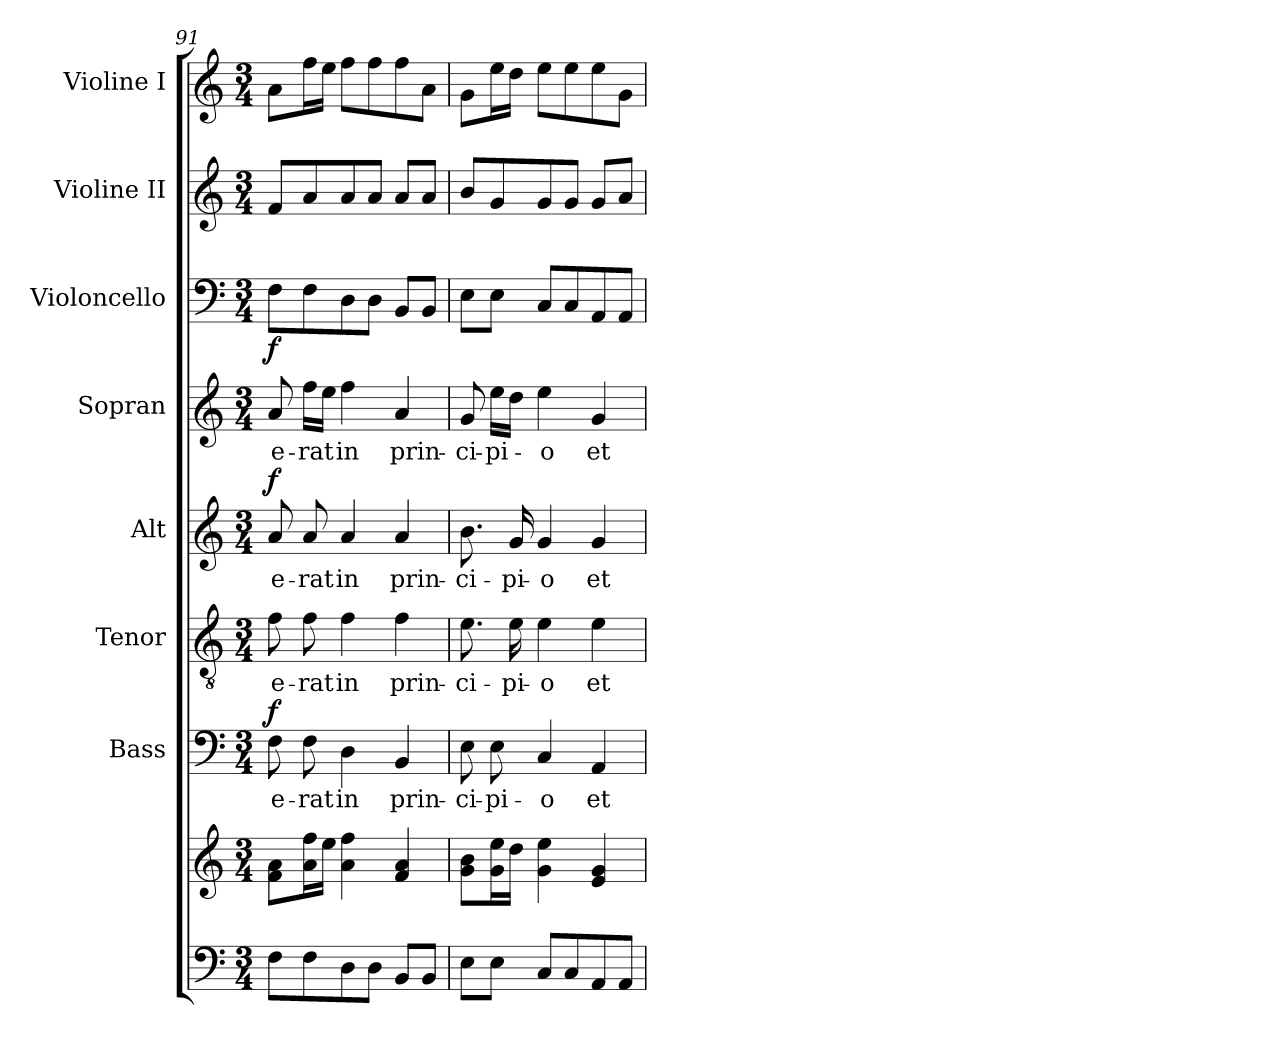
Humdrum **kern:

**kern	**kern	**kern	**text	**dynam	**kern	**text	**kern	**text	**dynam	**kern	**text	**kern	**dynam	**kern	**kern
*part8	*part8	*part7	*part7	*part7	*part6	*part6	*part5	*part5	*part5	*part4	*part4	*part3	*part3	*part2	*part1
*staff9	*staff8	*staff7	*staff7	*staff7	*staff6	*staff6	*staff5	*staff5	*staff5	*staff4	*staff4	*staff3	*staff3	*staff2	*staff1
*	*	*I"Bass	*	*	*I"Tenor	*	*I"Alt	*	*	*I"Sopran	*	*I"Violoncello	*	*I"Violine II	*I"Violine I
*	*	*I'B.	*	*	*I'T.	*	*I'A.	*	*	*I'S.	*	*I'Vc.	*	*I'Vl. II	*I'Vl. I
*clefF4	*clefG2	*clefF4	*	*	*clefGv2	*	*clefG2	*	*	*clefG2	*	*clefF4	*	*clefG2	*clefG2
*	*	*	*	*	*	*	*	*	*	*	*	*ITrd7c12	*	*	*
*k[]	*k[]	*k[]	*	*	*k[]	*	*k[]	*	*	*k[]	*	*k[]	*	*k[]	*k[]
*C:	*C:	*C:	*	*	*C:	*	*C:	*	*	*C:	*	*C:	*	*C:	*C:
*M3/4	*M3/4	*M3/4	*	*	*M3/4	*	*M3/4	*	*	*M3/4	*	*M3/4	*	*M3/4	*M3/4
=91	=91	=91	=91	=91	=91	=91	=91	=91	=91	=91	=91	=91	=91	=91	=91
!	!	!	!LO:LY:b	!LO:DY:a	!	!LO:LY:b	!	!LO:LY:b	!LO:DY:a	!	!LO:LY:b	!	!LO:DY:b	!	!
8F\L	8f\ 8a\L	8F\	e-	f	8f\	e-	8a/	e-	f	8a/	e-	8FF\L	f	8f/L	8a\L
!	!	!	!LO:LY:b	!	!	!LO:LY:b	!	!LO:LY:b	!	!	!LO:LY:b	!	!	!	!
8F\	16a\ 16ff\L	8F\	-rat	.	8f\	-rat	8a/	-rat	.	16ff\LL	-rat	8FF\	.	8a/	16ff\L
.	16ee\JJ	.	.	.	.	.	.	.	.	16ee\JJ	.	.	.	.	16ee\JJ
!	!	!	!LO:LY:b	!	!	!LO:LY:b	!	!LO:LY:b	!	!	!LO:LY:b	!	!	!	!
8D\	4a\ 4ff\	4D\	in	.	4f\	in	4a/	in	.	4ff\	in	8DD\	.	8a/	8ff\L
8D\J	.	.	.	.	.	.	.	.	.	.	.	8DD\J	.	8a/J	8ff\
!	!	!	!LO:LY:b	!	!	!LO:LY:b	!	!LO:LY:b	!	!	!LO:LY:b	!	!	!	!
8BB/L	4f/ 4a/	4BB/	prin-	.	4f\	prin-	4a/	prin-	.	4a/	prin-	8BBB/L	.	8a/L	8ff\
8BB/J	.	.	.	.	.	.	.	.	.	.	.	8BBB/J	.	8a/J	8a\J
=92	=92	=92	=92	=92	=92	=92	=92	=92	=92	=92	=92	=92	=92	=92	=92
!	!	!	!LO:LY:b	!	!	!LO:LY:b	!	!LO:LY:b	!	!	!LO:LY:b	!	!	!	!
8E\L	8g\ 8b\L	8E\	-ci-	.	8.e\	-ci-	8.b\	-ci-	.	8g/	-ci-	8EE\L	.	8b/L	8g\L
!	!	!	!LO:LY:b	!	!	!	!	!	!	!	!LO:LY:b	!	!	!	!
8E\J	16g\ 16ee\L	8E\	-pi-	.	.	.	.	.	.	16ee\LL	-pi-	8EE\J	.	8g/	16ee\L
!	!	!	!	!	!	!LO:LY:b	!	!LO:LY:b	!	!	!	!	!	!	!
.	16dd\JJ	.	.	.	16e\	-pi-	16g/	-pi-	.	16dd\JJ	.	.	.	.	16dd\JJ
!	!	!	!LO:LY:b	!	!	!LO:LY:b	!	!LO:LY:b	!	!	!LO:LY:b	!	!	!	!
8C/L	4g\ 4ee\	4C/	-o	.	4e\	-o	4g/	-o	.	4ee\	-o	8CC/L	.	8g/	8ee\L
8C/	.	.	.	.	.	.	.	.	.	.	.	8CC/	.	8g/J	8ee\
!	!	!	!LO:LY:b	!	!	!LO:LY:b	!	!LO:LY:b	!	!	!LO:LY:b	!	!	!	!
8AA/	4e/ 4g/	4AA/	et	.	4e\	et	4g/	et	.	4g/	et	8AAA/	.	8g/L	8ee\
8AA/J	.	.	.	.	.	.	.	.	.	.	.	8AAA/J	.	8a/J	8g\J
=	=	=	=	=	=	=	=	=	=	=	=	=	=	=	=
*-	*-	*-	*-	*-	*-	*-	*-	*-	*-	*-	*-	*-	*-	*-	*-
